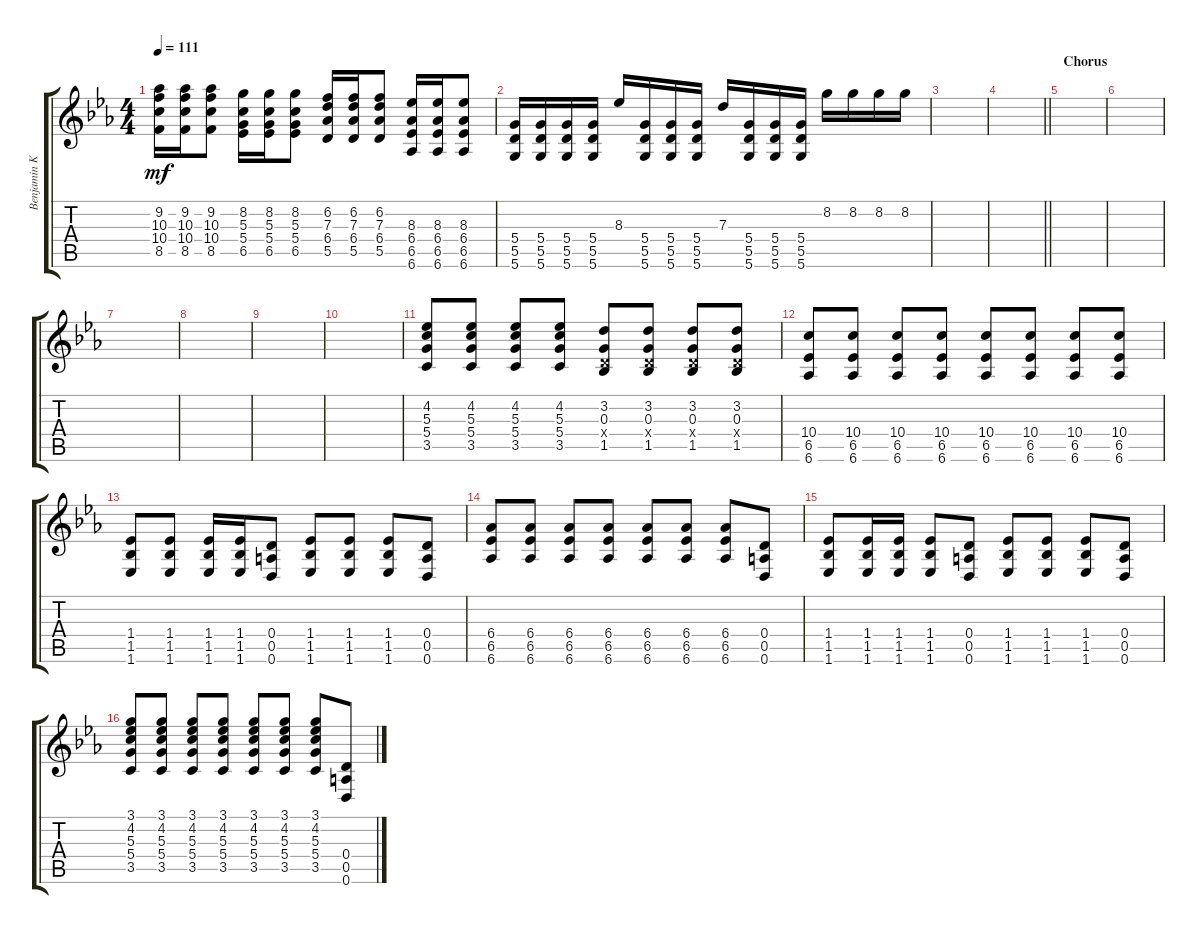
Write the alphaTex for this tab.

\track ("Benjamin Kowalewicz (Rhythm Guitar)" "Benjamin K") {instrument electricguitarclean}
\staff {score tabs}
\tuning (E4 B3 G3 D3 A2 D2) {hide}
\ts (4 4)
\tempo 111
\clef g2
\ks cminor
(9.2 10.3 10.4 8.5).16{dy mf} (9.2 10.3 10.4 8.5).16 (9.2 10.3 10.4 8.5).8 (8.2 5.3 5.4 6.5).16 (8.2 5.3 5.4 6.5).16 (8.2 5.3 5.4 6.5).8 (6.2 7.3 6.4 5.5).16 (6.2 7.3 6.4 5.5).16 (6.2 7.3 6.4 5.5).8 (8.3 6.4 6.5 6.6).16 (8.3 6.4 6.5 6.6).16 (8.3 6.4 6.5 6.6).8 |
(5.4 5.5 5.6).16 (5.4 5.5 5.6).16 (5.4 5.5 5.6).16 (5.4 5.5 5.6).16 8.3.16 (5.4 5.5 5.6).16 (5.4 5.5 5.6).16 (5.4 5.5 5.6).16 7.3.16 (5.4 5.5 5.6).16 (5.4 5.5 5.6).16 (5.4 5.5 5.6).16 8.2.16 8.2.16 8.2.16 8.2.16 |
|
\barLineRight lightlight
|
\section ("" "Chorus ")
|
|
|
|
|
|
(4.2 5.3 5.4 3.5).8 (4.2 5.3 5.4 3.5).8 (4.2 5.3 5.4 3.5).8 (4.2 5.3 5.4 3.5).8 (3.2 0.3 0.4{x} 1.5).8 (3.2 0.3 0.4{x} 1.5).8 (3.2 0.3 0.4{x} 1.5).8 (3.2 0.3 0.4{x} 1.5).8 |
(10.4 6.5 6.6).8 (10.4 6.5 6.6).8 (10.4 6.5 6.6).8 (10.4 6.5 6.6).8 (10.4 6.5 6.6).8 (10.4 6.5 6.6).8 (10.4 6.5 6.6).8 (10.4 6.5 6.6).8 |
(1.4 1.5 1.6).8 (1.4 1.5 1.6).8 (1.4 1.5 1.6).16 (1.4 1.5 1.6).16 (0.4 0.5 0.6).8 (1.4 1.5 1.6).8 (1.4 1.5 1.6).8 (1.4 1.5 1.6).8 (0.4 0.5 0.6).8 |
(6.4 6.5 6.6).8 (6.4 6.5 6.6).8 (6.4 6.5 6.6).8 (6.4 6.5 6.6).8 (6.4 6.5 6.6).8 (6.4 6.5 6.6).8 (6.4 6.5 6.6).8 (0.4 0.5 0.6).8 |
(1.4 1.5 1.6).8 (1.4 1.5 1.6).16 (1.4 1.5 1.6).16 (1.4 1.5 1.6).8 (0.4 0.5 0.6).8 (1.4 1.5 1.6).8 (1.4 1.5 1.6).8 (1.4 1.5 1.6).8 (0.4 0.5 0.6).8 |
(3.1 4.2 5.3 5.4 3.5).8 (3.1 4.2 5.3 5.4 3.5).8 (3.1 4.2 5.3 5.4 3.5).8 (3.1 4.2 5.3 5.4 3.5).8 (3.1 4.2 5.3 5.4 3.5).8 (3.1 4.2 5.3 5.4 3.5).8 (3.1 4.2 5.3 5.4 3.5).8 (0.4 0.5 0.6).8
